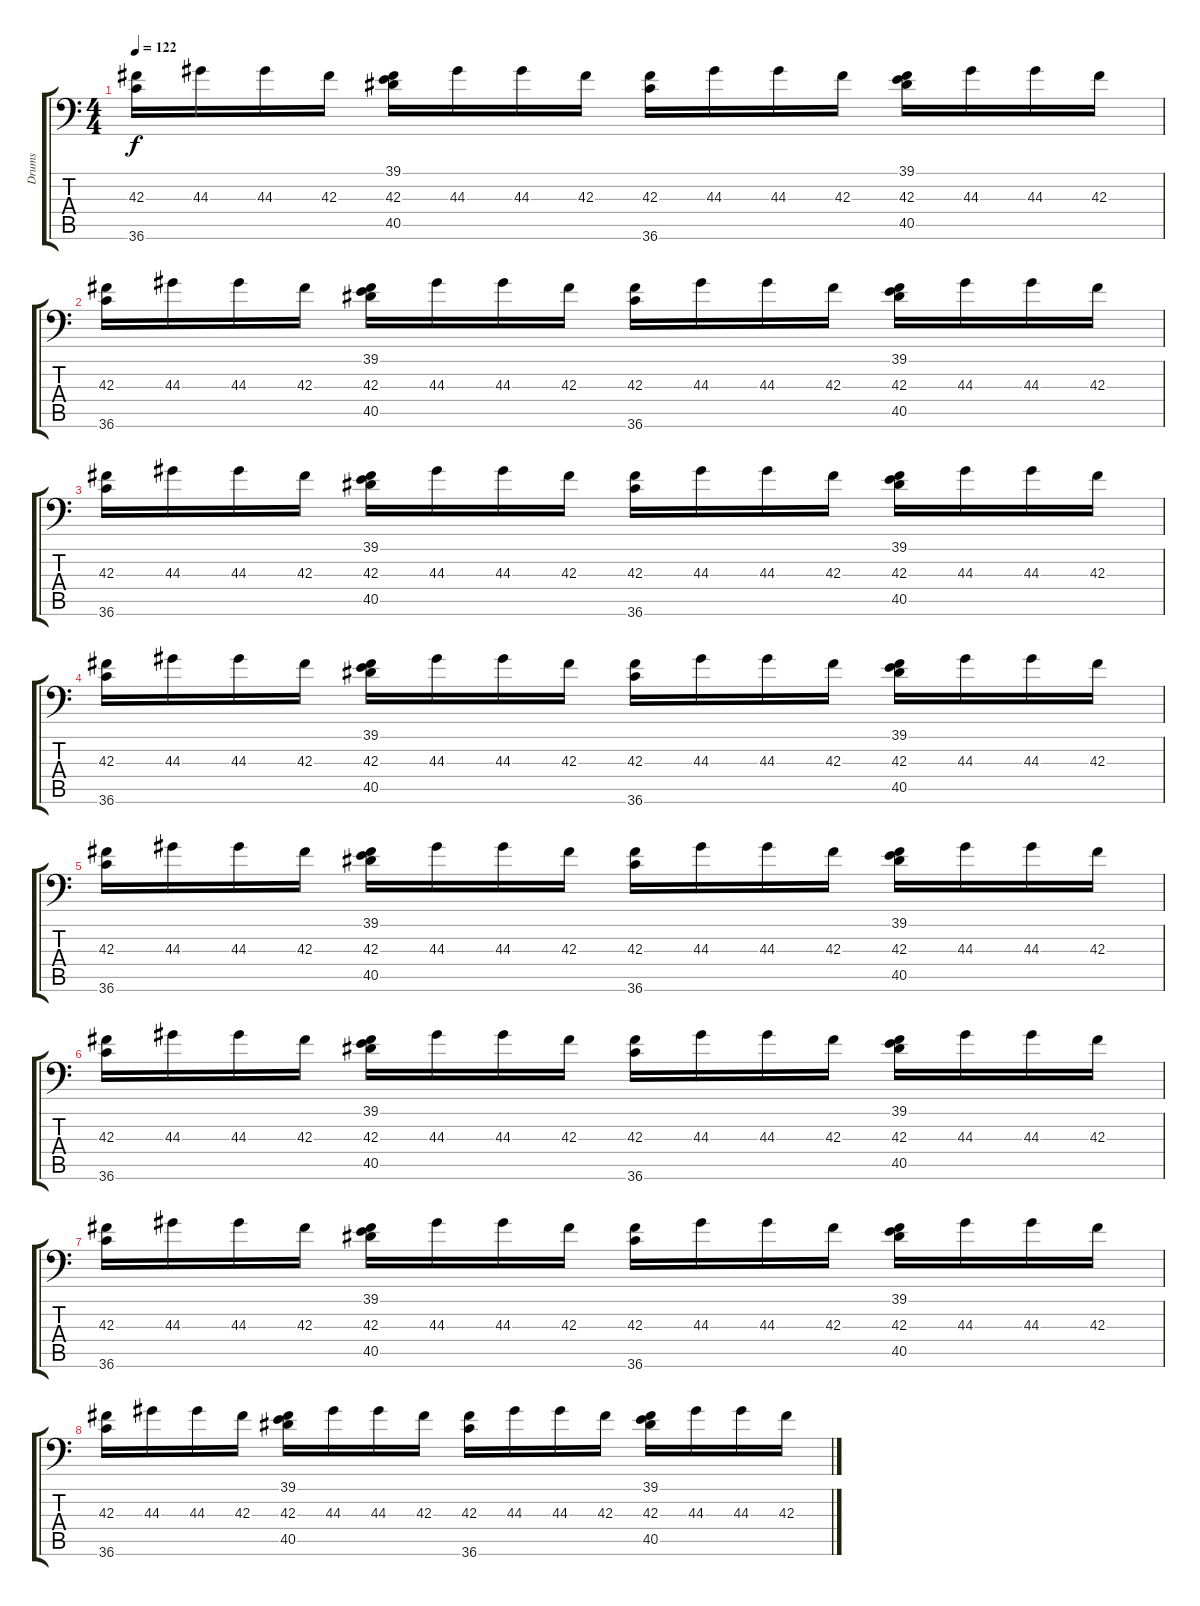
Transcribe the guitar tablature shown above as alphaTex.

\track ("Drums" "Drums") {instrument acousticgrandpiano}
\staff {score tabs}
\tuning (C-1 C-1 C-1 C-1 C-1 C-1) {hide}
\ts (4 4)
\tempo 122
\clef f4
\ks c
(42.3 36.6).16{dy f} 44.3.16 44.3.16 42.3.16 (39.1 42.3 40.5).16 44.3.16 44.3.16 42.3.16 (42.3 36.6).16 44.3.16 44.3.16 42.3.16 (39.1 42.3 40.5).16 44.3.16 44.3.16 42.3.16 |
(42.3 36.6).16 44.3.16 44.3.16 42.3.16 (39.1 42.3 40.5).16 44.3.16 44.3.16 42.3.16 (42.3 36.6).16 44.3.16 44.3.16 42.3.16 (39.1 42.3 40.5).16 44.3.16 44.3.16 42.3.16 |
(42.3 36.6).16 44.3.16 44.3.16 42.3.16 (39.1 42.3 40.5).16 44.3.16 44.3.16 42.3.16 (42.3 36.6).16 44.3.16 44.3.16 42.3.16 (39.1 42.3 40.5).16 44.3.16 44.3.16 42.3.16 |
(42.3 36.6).16 44.3.16 44.3.16 42.3.16 (39.1 42.3 40.5).16 44.3.16 44.3.16 42.3.16 (42.3 36.6).16 44.3.16 44.3.16 42.3.16 (39.1 42.3 40.5).16 44.3.16 44.3.16 42.3.16 |
(42.3 36.6).16 44.3.16 44.3.16 42.3.16 (39.1 42.3 40.5).16 44.3.16 44.3.16 42.3.16 (42.3 36.6).16 44.3.16 44.3.16 42.3.16 (39.1 42.3 40.5).16 44.3.16 44.3.16 42.3.16 |
(42.3 36.6).16 44.3.16 44.3.16 42.3.16 (39.1 42.3 40.5).16 44.3.16 44.3.16 42.3.16 (42.3 36.6).16 44.3.16 44.3.16 42.3.16 (39.1 42.3 40.5).16 44.3.16 44.3.16 42.3.16 |
(42.3 36.6).16 44.3.16 44.3.16 42.3.16 (39.1 42.3 40.5).16 44.3.16 44.3.16 42.3.16 (42.3 36.6).16 44.3.16 44.3.16 42.3.16 (39.1 42.3 40.5).16 44.3.16 44.3.16 42.3.16 |
(42.3 36.6).16 44.3.16 44.3.16 42.3.16 (39.1 42.3 40.5).16 44.3.16 44.3.16 42.3.16 (42.3 36.6).16 44.3.16 44.3.16 42.3.16 (39.1 42.3 40.5).16 44.3.16 44.3.16 42.3.16
